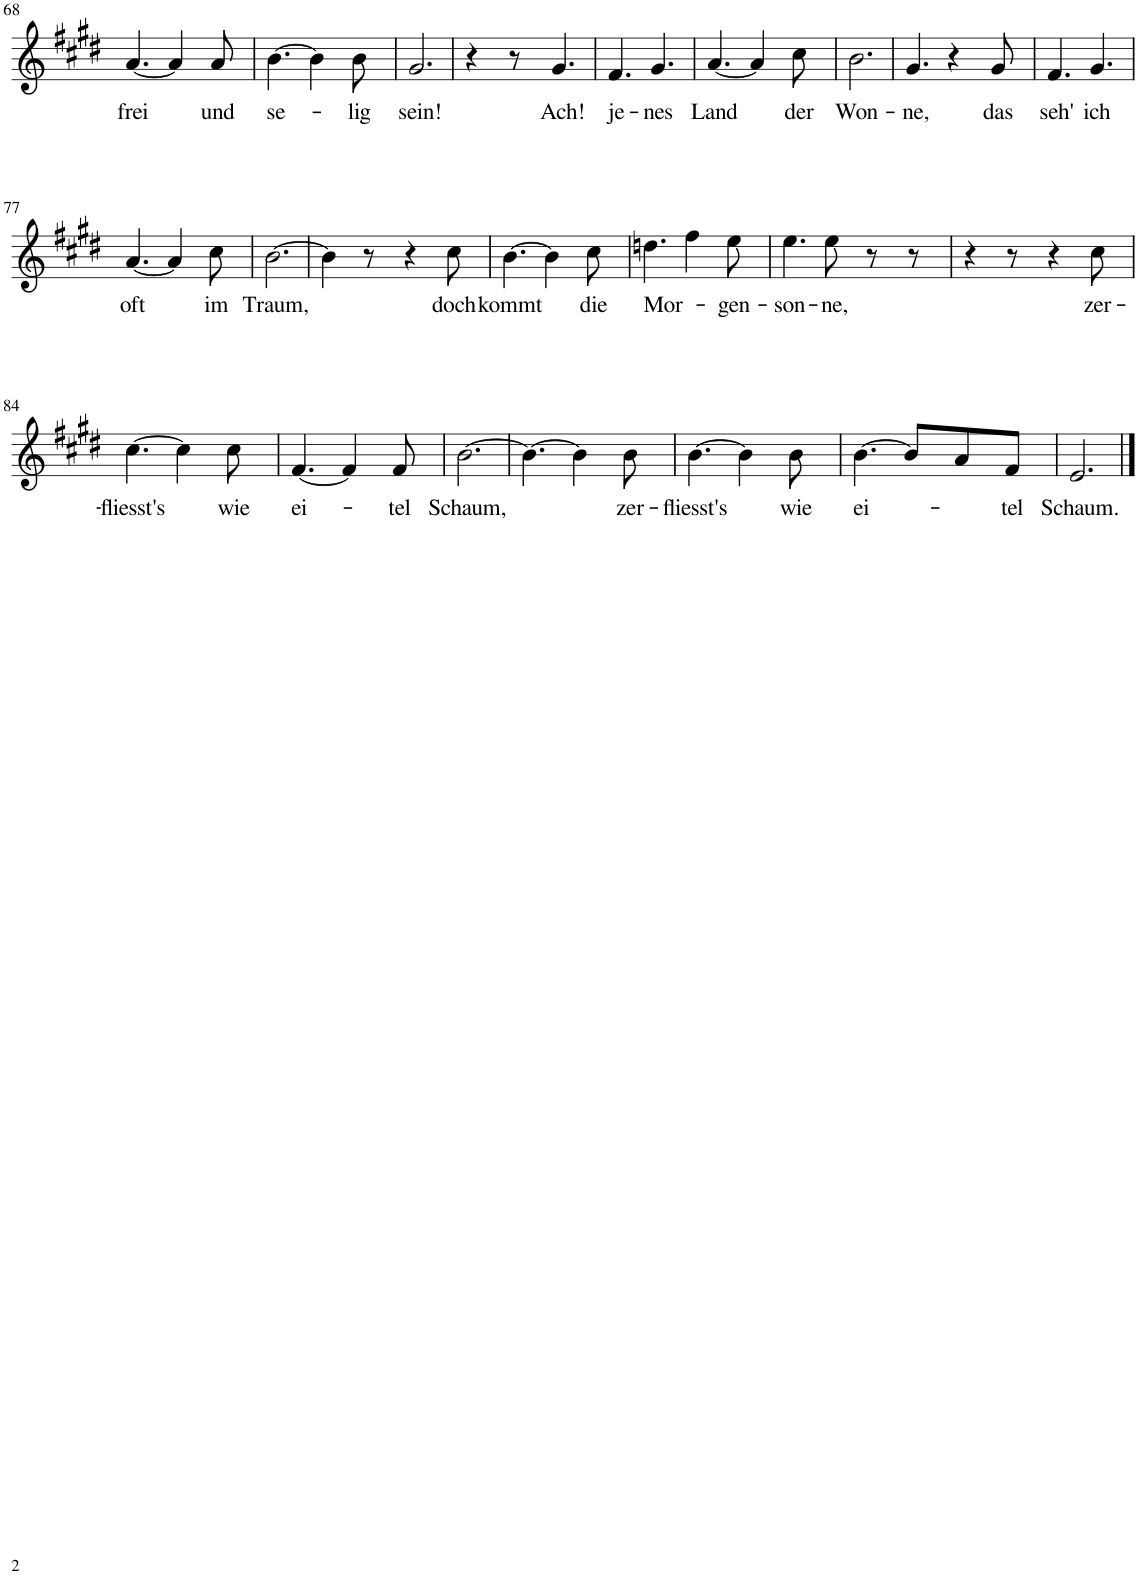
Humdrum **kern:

**kern	**text
*part1	*part1
*staff1	*staff1
*I"Piano	*
*I'Pno	*
!!LO:PB:g=z
*clefG2	*
*k[f#c#g#d#]	*
*M6/8	*
=68	=68
!	!LO:LY:b
[4.a/	frei
4a/]	.
!	!LO:LY:b
8a/	und
=69	=69
!	!LO:LY:b
[4.b\	se-
4b\]	.
!	!LO:LY:b
8b\	-lig
=70	=70
!	!LO:LY:b
2.g#/	sein!
=71	=71
4r	.
8r	.
!	!LO:LY:b
4.g#/	Ach!
=72	=72
!	!LO:LY:b
4.f#/	je-
!	!LO:LY:b
4.g#/	-nes
=73	=73
!	!LO:LY:b
[4.a/	Land
4a/]	.
!	!LO:LY:b
8cc#\	der
=74	=74
!	!LO:LY:b
2.b\	Won-
=75	=75
!	!LO:LY:b
4.g#/	-ne,
4r	.
!	!LO:LY:b
8g#/	das
=76	=76
!	!LO:LY:b
4.f#/	seh'
!	!LO:LY:b
4.g#/	ich
!!LO:LB:g=z
=77	=77
!	!LO:LY:b
[4.a/	oft
4a/]	.
!	!LO:LY:b
8cc#\	im
=78	=78
!	!LO:LY:b
[2.b\	Traum,
=79	=79
4b\]	.
8r	.
4r	.
!	!LO:LY:b
8cc#\	doch
=80	=80
!	!LO:LY:b
[4.b\	kommt
4b\]	.
!	!LO:LY:b
8cc#\	die
=81	=81
!	!LO:LY:b
4.ddn\	Mor-
4ff#\	.
!	!LO:LY:b
8ee\	-gen-
=82	=82
!	!LO:LY:b
4.ee\	-son-
!	!LO:LY:b
8ee\	-ne,
8r	.
8r	.
=83	=83
4r	.
8r	.
4r	.
!	!LO:LY:b
8cc#\	zer-
!!LO:LB:g=z
=84	=84
!	!LO:LY:b
[4.cc#\	-fliesst's
4cc#\]	.
!	!LO:LY:b
8cc#\	wie
=85	=85
!	!LO:LY:b
[4.f#/	ei-
4f#/]	.
!	!LO:LY:b
8f#/	-tel
=86	=86
!	!LO:LY:b
[2.b\	Schaum,
=87	=87
4.b\_	.
4b\]	.
!	!LO:LY:b
8b\	zer-
=88	=88
!	!LO:LY:b
[4.b\	-fliesst's
4b\]	.
!	!LO:LY:b
8b\	wie
=89	=89
!	!LO:LY:b
[4.b\	ei-
8b/L]	.
8a/	.
!	!LO:LY:b
8f#/J	-tel
=90	=90
!	!LO:LY:b
2.e/	Schaum.
==	==
*-	*-
